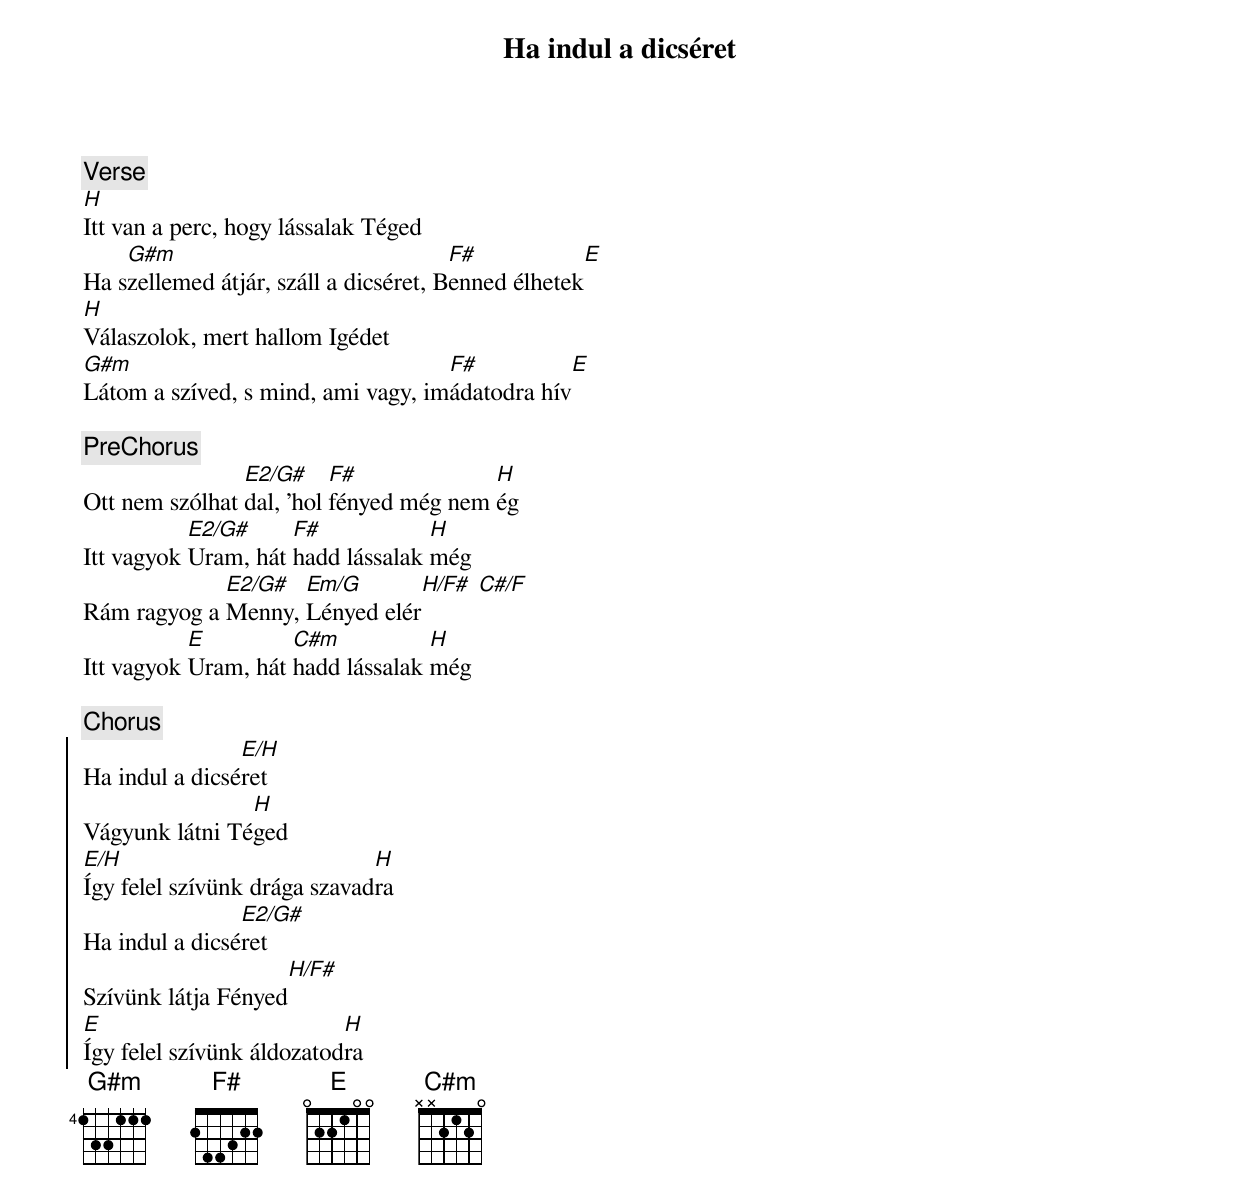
{title: Ha indul a dicséret}
{subtitle: }


{c:Verse}
[H]Itt van a perc, hogy lássalak Téged
Ha s[G#m]zellemed átjár, száll a dicséret, B[F#]enned élhetek[E]
[H]Válaszolok, mert hallom Igédet
[G#m]Látom a szíved, s mind, ami vagy, im[F#]ádatodra hív[E]

{c:PreChorus}
Ott nem szólhat [E2/G#]dal, ’hol [F#]fényed még nem [H]ég
Itt vagyok [E2/G#]Uram, hát [F#]hadd lássalak [H]még
Rám ragyog a [E2/G#]Menny, [Em/G]Lényed elér[H/F#] [C#/F]
Itt vagyok [E]Uram, hát [C#m]hadd lássalak [H]még

{c:Chorus}
{soc}
Ha indul a dicsé[E/H]ret
Vágyunk látni Té[H]ged
[E/H]Így felel szívünk drága szavad[H]ra
Ha indul a dicsé[E2/G#]ret
Szívünk látja Fényed[H/F#]
[E]Így felel szívünk áldozatod[H]ra
{eoc}
